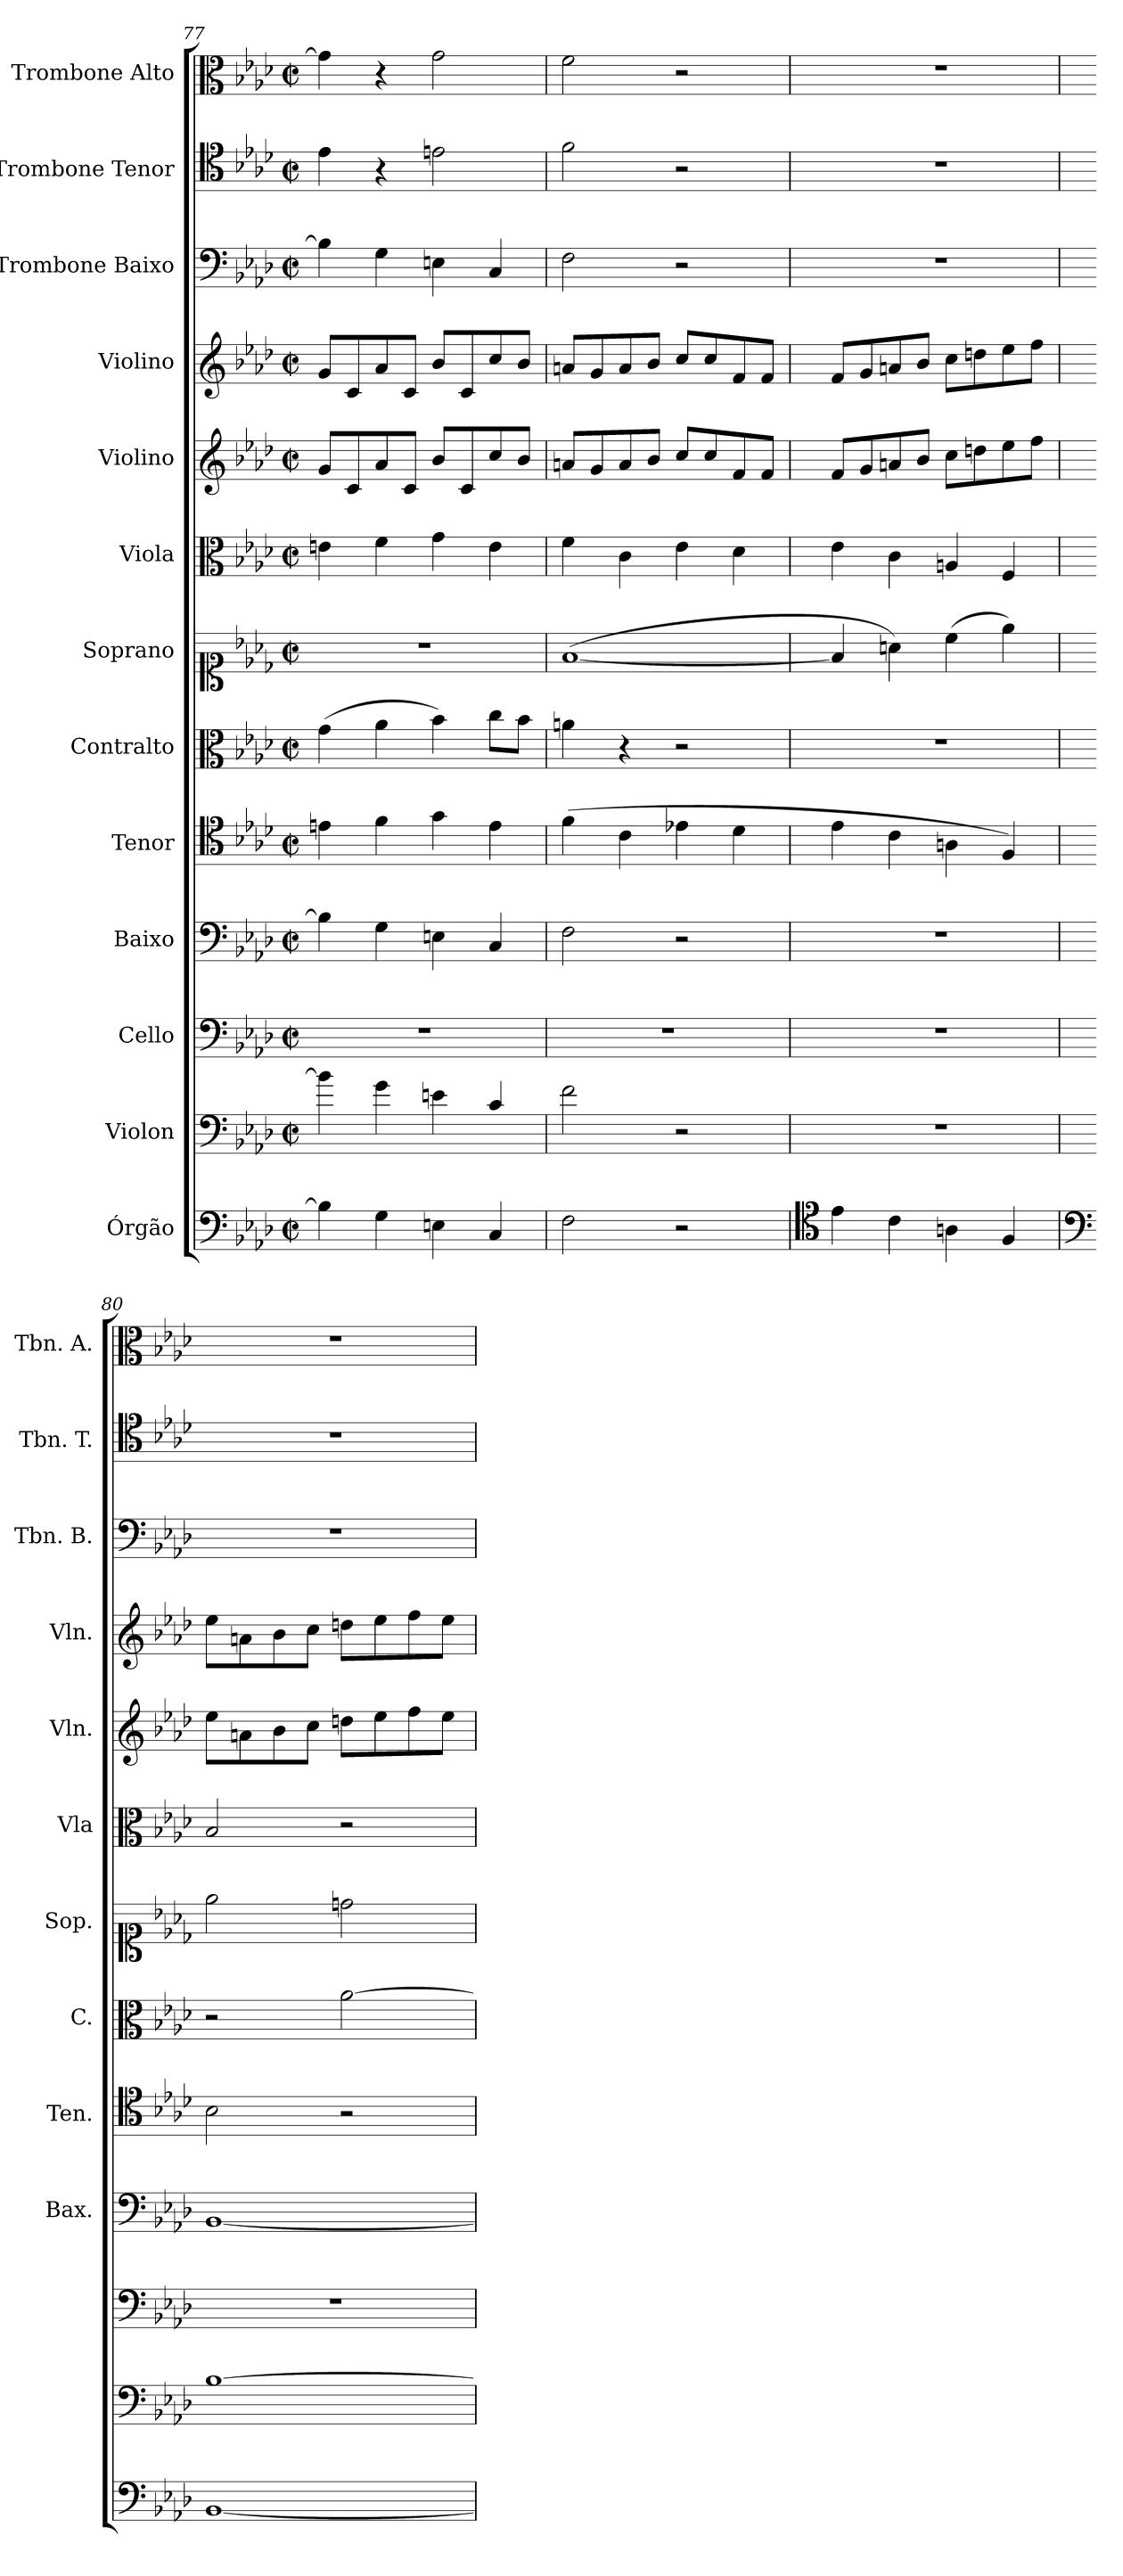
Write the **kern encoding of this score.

**kern	**kern	**kern	**kern	**kern	**kern	**kern	**kern	**kern	**kern	**kern	**kern	**kern
*part13	*part12	*part11	*part10	*part9	*part8	*part7	*part6	*part5	*part4	*part3	*part2	*part1
*staff13	*staff12	*staff11	*staff10	*staff9	*staff8	*staff7	*staff6	*staff5	*staff4	*staff3	*staff2	*staff1
*I"Órgão	*I"Violon	*I"Cello	*I"Baixo	*I"Tenor	*I"Contralto	*I"Soprano	*I"Viola	*I"Violino	*I"Violino	*I"Trombone Baixo	*I"Trombone Tenor	*I"Trombone Alto
*	*	*	*I'Bax.	*I'Ten.	*I'C.	*I'Sop.	*I'Vla	*I'Vln.	*I'Vln.	*I'Tbn. B.	*I'Tbn. T.	*I'Tbn. A.
!!LO:PB:g=z
*clefF4	*clefF4	*clefF4	*clefF4	*clefC4	*clefC3	*clefC1	*clefC3	*clefG2	*clefG2	*clefF4	*clefC4	*clefC3
*	*ITrd7c12	*	*	*	*	*	*	*	*	*	*	*
*k[b-e-a-d-]	*k[b-e-a-d-]	*k[b-e-a-d-]	*k[b-e-a-d-]	*k[b-e-a-d-]	*k[b-e-a-d-]	*k[b-e-a-d-]	*k[b-e-a-d-]	*k[b-e-a-d-]	*k[b-e-a-d-]	*k[b-e-a-d-]	*k[b-e-a-d-]	*k[b-e-a-d-]
*M2/2	*M2/2	*M2/2	*M2/2	*M2/2	*M2/2	*M2/2	*M2/2	*M2/2	*M2/2	*M2/2	*M2/2	*M2/2
*met(c|)	*met(c|)	*met(c|)	*met(c|)	*met(c|)	*met(c|)	*met(c|)	*met(c|)	*met(c|)	*met(c|)	*met(c|)	*met(c|)	*met(c|)
=77	=77	=77	=77	=77	=77	=77	=77	=77	=77	=77	=77	=77
4B-\]	4B-\]	1r	4B-\]	4en\	(>4g\	1r	4en\	8g/L	8g/L	4B-\]	4e-\	4g\]
.	.	.	.	.	.	.	.	8c/	8c/	.	.	.
4G\	4G\	.	4G\	4f\	4a-\	.	4f\	8a-/	8a-/	4G\	4r	4r
.	.	.	.	.	.	.	.	8c/J	8c/J	.	.	.
4En\	4En\	.	4En\	4g\	4b-\)	.	4g\	8b-/L	8b-/L	4En\	2en\	2g\
.	.	.	.	.	.	.	.	8c/	8c/	.	.	.
4C/	4C/	.	4C/	4e\	8cc\L	.	4e\	8cc/	8cc/	4C/	.	.
.	.	.	.	.	8b-\J	.	.	8b-/J	8b-/J	.	.	.
=78	=78	=78	=78	=78	=78	=78	=78	=78	=78	=78	=78	=78
2F\	2F\	1r	2F\	(>4f\	4an\	(>[1f	4f\	8an/L	8an/L	2F\	2f\	2f\
.	.	.	.	.	.	.	.	8g/	8g/	.	.	.
.	.	.	.	4c\	4r	.	4c\	8a/	8a/	.	.	.
.	.	.	.	.	.	.	.	8b-/J	8b-/J	.	.	.
2r	2r	.	2r	4e-X\	2r	.	4e-i\	8cc/L	8cc/L	2r	2r	2r
.	.	.	.	.	.	.	.	8cc/	8cc/	.	.	.
.	.	.	.	4d-i\	.	.	4d-i\	8f/	8f/	.	.	.
.	.	.	.	.	.	.	.	8f/J	8f/J	.	.	.
=79	=79	=79	=79	=79	=79	=79	=79	=79	=79	=79	=79	=79
*clefC4	*	*	*	*	*	*	*	*	*	*	*	*
4e-\	1r	1r	1r	4e-\	1r	4f/]	4e-\	8f/L	8f/L	1r	1r	1r
.	.	.	.	.	.	.	.	8g/	8g/	.	.	.
4c\	.	.	.	4c\	.	4an\)	4c\	8an/	8an/	.	.	.
.	.	.	.	.	.	.	.	8b-/J	8b-/J	.	.	.
4An\	.	.	.	4An\	.	(>4cc\	4An/	8cc\L	8cc\L	.	.	.
.	.	.	.	.	.	.	.	8ddn\	8ddn\	.	.	.
4F/	.	.	.	4F/)	.	4ee-\)	4F/	8ee-\	8ee-\	.	.	.
.	.	.	.	.	.	.	.	8ff\J	8ff\J	.	.	.
=80	=80	=80	=80	=80	=80	=80	=80	=80	=80	=80	=80	=80
*clefF4	*	*	*	*	*	*	*	*	*	*	*	*
[1BB-	[1BB-	1r	[1BB-	2B-\	2r	2ee-\	2B-/	8ee-\L	8ee-\L	1r	1r	1r
.	.	.	.	.	.	.	.	8an\	8an\	.	.	.
.	.	.	.	.	.	.	.	8b-\	8b-\	.	.	.
.	.	.	.	.	.	.	.	8cc\J	8cc\J	.	.	.
.	.	.	.	2r	[2a-i\	2ddn\	2r	8ddn\L	8ddn\L	.	.	.
.	.	.	.	.	.	.	.	8ee-\	8ee-\	.	.	.
.	.	.	.	.	.	.	.	8ff\	8ff\	.	.	.
.	.	.	.	.	.	.	.	8ee-\J	8ee-\J	.	.	.
=	=	=	=	=	=	=	=	=	=	=	=	=
*-	*-	*-	*-	*-	*-	*-	*-	*-	*-	*-	*-	*-
